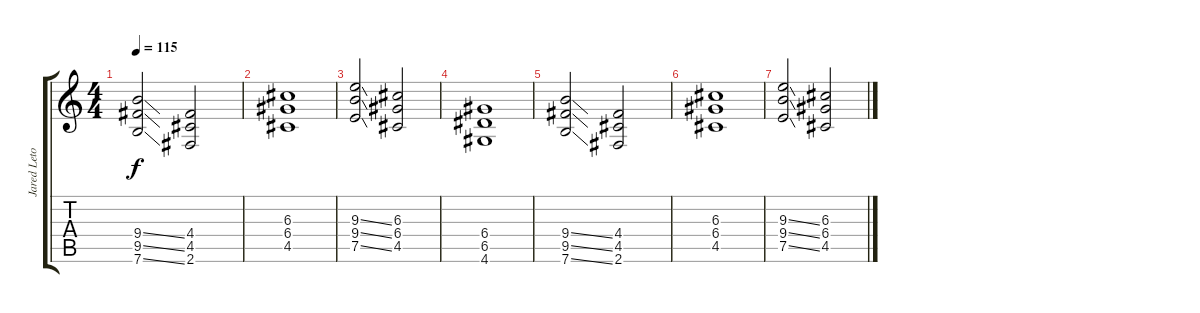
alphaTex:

\track ("Jared Leto" "Jared Leto") {instrument distortionguitar}
\staff {score tabs}
\tuning (E4 B3 G3 D3 A2 E2) {hide}
\ts (4 4)
\tempo 115
\clef g2
\ks c
(9.4{ss} 9.5{ss} 7.6{ss}).2{dy f} (4.4 4.5 2.6).2 |
(6.3 6.4 4.5).1 |
(9.3{ss} 9.4{ss} 7.5{ss}).2 (6.3 6.4 4.5).2 |
(6.4 6.5 4.6).1 |
(9.4{ss} 9.5{ss} 7.6{ss}).2 (4.4 4.5 2.6).2 |
(6.3 6.4 4.5).1 |
(9.3{ss} 9.4{ss} 7.5{ss}).2 (6.3 6.4 4.5).2
